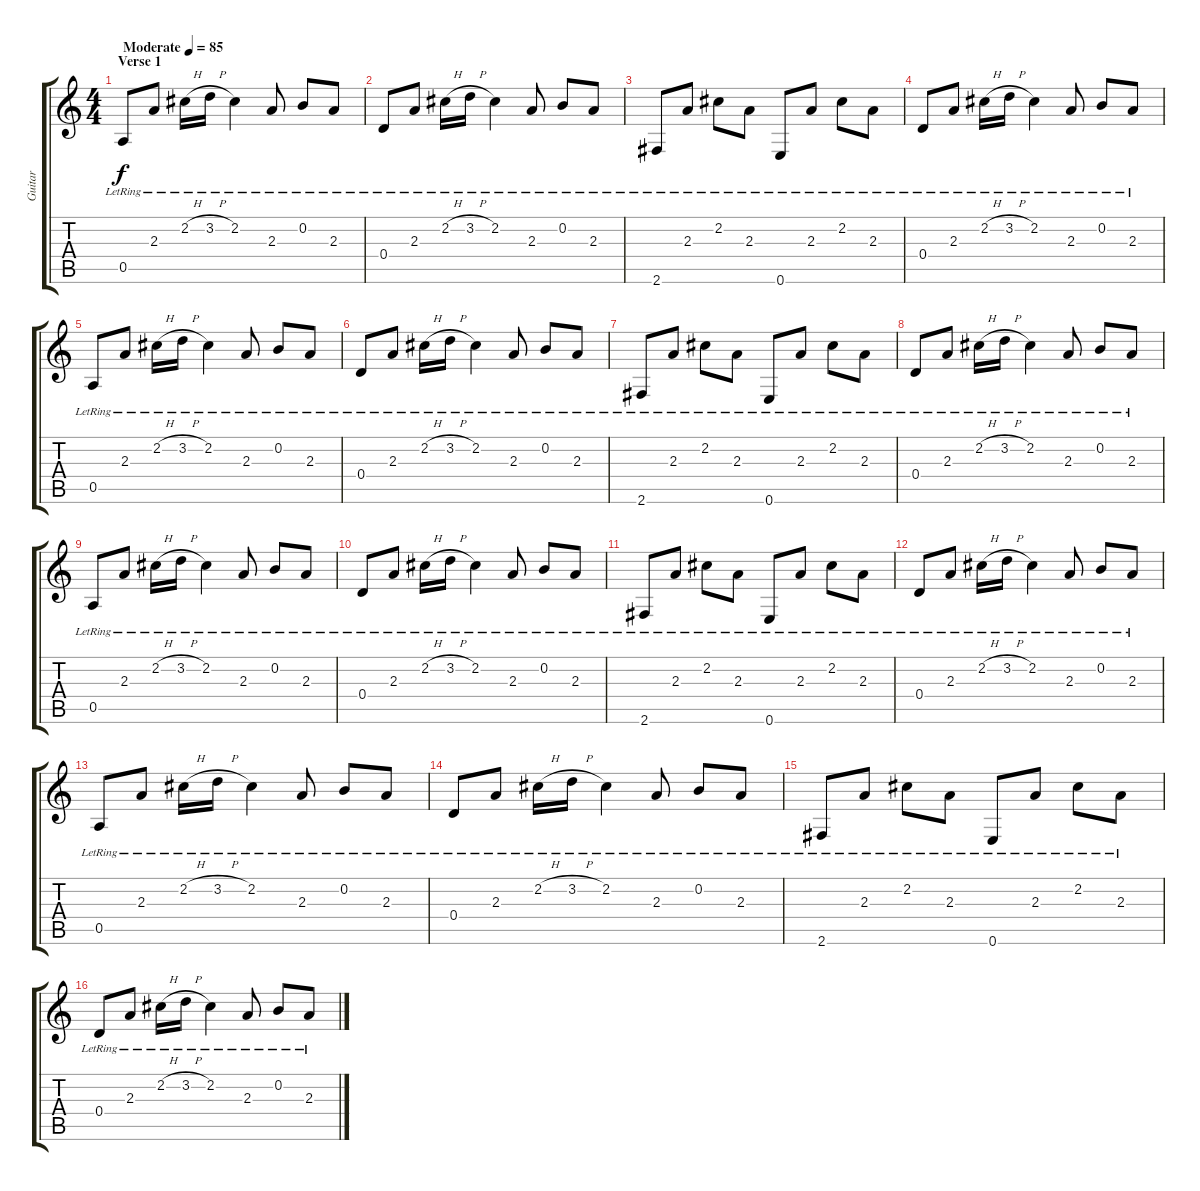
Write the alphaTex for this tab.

\track ("Guitar" "Guitar") {instrument acousticguitarsteel}
\staff {score tabs}
\tuning (E4 B3 G3 D3 A2 E2) {hide}
\ts (4 4)
\section ("" "Verse 1")
\tempo (85 "Moderate")
\clef g2
\ks c
0.5{lr}.8{dy f instrument acousticguitarsteel} 2.3{lr}.8 2.2{h lr}.16 3.2{h lr}.16 2.2{lr}.4 2.3{lr}.8 0.2{lr}.8 2.3{lr}.8 |
0.4{lr}.8 2.3{lr}.8 2.2{h lr}.16 3.2{h lr}.16 2.2{lr}.4 2.3{lr}.8 0.2{lr}.8 2.3{lr}.8 |
2.6{lr}.8 2.3{lr}.8 2.2{lr}.8 2.3{lr}.8 0.6{lr}.8 2.3{lr}.8 2.2{lr}.8 2.3{lr}.8 |
0.4{lr}.8 2.3{lr}.8 2.2{h lr}.16 3.2{h lr}.16 2.2{lr}.4 2.3{lr}.8 0.2{lr}.8 2.3{lr}.8 |
0.5{lr}.8 2.3{lr}.8 2.2{h lr}.16 3.2{h lr}.16 2.2{lr}.4 2.3{lr}.8 0.2{lr}.8 2.3{lr}.8 |
0.4{lr}.8 2.3{lr}.8 2.2{h lr}.16 3.2{h lr}.16 2.2{lr}.4 2.3{lr}.8 0.2{lr}.8 2.3{lr}.8 |
2.6{lr}.8 2.3{lr}.8 2.2{lr}.8 2.3{lr}.8 0.6{lr}.8 2.3{lr}.8 2.2{lr}.8 2.3{lr}.8 |
0.4{lr}.8 2.3{lr}.8 2.2{h lr}.16 3.2{h lr}.16 2.2{lr}.4 2.3{lr}.8 0.2{lr}.8 2.3{lr}.8 |
0.5{lr}.8 2.3{lr}.8 2.2{h lr}.16 3.2{h lr}.16 2.2{lr}.4 2.3{lr}.8 0.2{lr}.8 2.3{lr}.8 |
0.4{lr}.8 2.3{lr}.8 2.2{h lr}.16 3.2{h lr}.16 2.2{lr}.4 2.3{lr}.8 0.2{lr}.8 2.3{lr}.8 |
2.6{lr}.8 2.3{lr}.8 2.2{lr}.8 2.3{lr}.8 0.6{lr}.8 2.3{lr}.8 2.2{lr}.8 2.3{lr}.8 |
0.4{lr}.8 2.3{lr}.8 2.2{h lr}.16 3.2{h lr}.16 2.2{lr}.4 2.3{lr}.8 0.2{lr}.8 2.3{lr}.8 |
0.5{lr}.8 2.3{lr}.8 2.2{h lr}.16 3.2{h lr}.16 2.2{lr}.4 2.3{lr}.8 0.2{lr}.8 2.3{lr}.8 |
0.4{lr}.8 2.3{lr}.8 2.2{h lr}.16 3.2{h lr}.16 2.2{lr}.4 2.3{lr}.8 0.2{lr}.8 2.3{lr}.8 |
2.6{lr}.8 2.3{lr}.8 2.2{lr}.8 2.3{lr}.8 0.6{lr}.8 2.3{lr}.8 2.2{lr}.8 2.3{lr}.8 |
0.4{lr}.8 2.3{lr}.8 2.2{h lr}.16 3.2{h lr}.16 2.2{lr}.4 2.3{lr}.8 0.2{lr}.8 2.3{lr}.8
